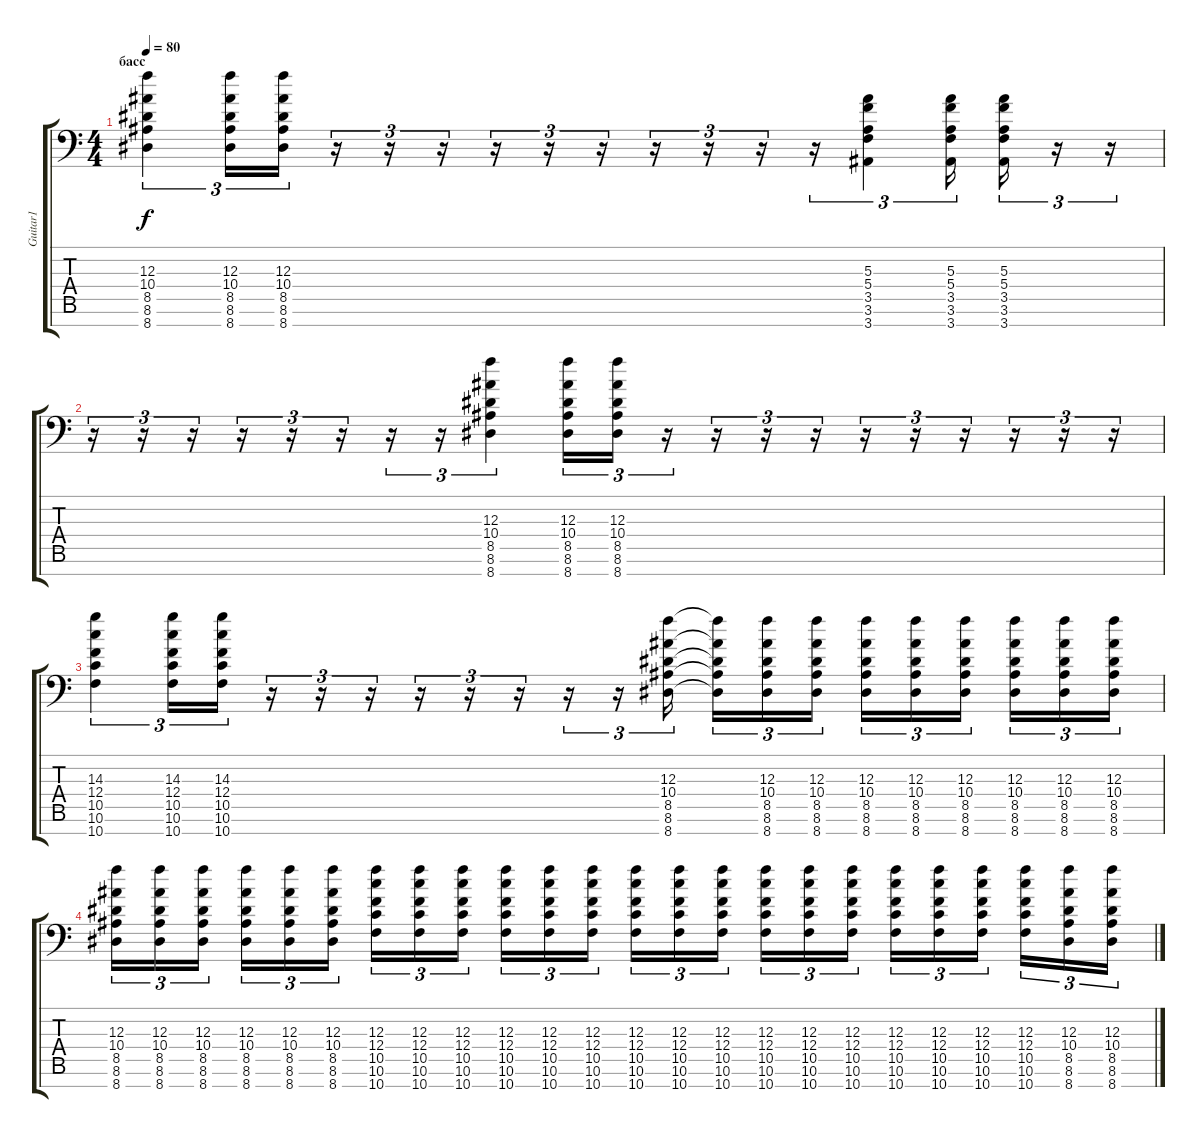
\track ("Guitar1" "Guitar1") {instrument distortionguitar}
\staff {score tabs}
\tuning (D4 A3 F3 C3 G2 D2 G1) {hide}
\ts (4 4)
\section ("" "басс")
\tempo 80
\clef f4
\ks c
(12.3 10.4 8.5 8.6 8.7).4{tu (3 2) dy f} (12.3 10.4 8.5 8.6 8.7).16{tu (3 2)} (12.3 10.4 8.5 8.6 8.7).16{tu (3 2)} r.16{tu (3 2)} r.16{tu (3 2)} r.16{tu (3 2)} r.16{tu (3 2)} r.16{tu (3 2)} r.16{tu (3 2)} r.16{tu (3 2)} r.16{tu (3 2)} r.16{tu (3 2)} r.16{tu (3 2)} (5.3 5.4 3.5 3.6 3.7).4{tu (3 2)} (5.3 5.4 3.5 3.6 3.7).16{tu (3 2)} (5.3 5.4 3.5 3.6 3.7).16{tu (3 2)} r.16{tu (3 2)} r.16{tu (3 2)} |
r.16{tu (3 2)} r.16{tu (3 2)} r.16{tu (3 2)} r.16{tu (3 2)} r.16{tu (3 2)} r.16{tu (3 2)} r.16{tu (3 2)} r.16{tu (3 2)} (12.3 10.4 8.5 8.6 8.7).4{tu (3 2)} (12.3 10.4 8.5 8.6 8.7).16{tu (3 2)} (12.3 10.4 8.5 8.6 8.7).16{tu (3 2)} r.16{tu (3 2)} r.16{tu (3 2)} r.16{tu (3 2)} r.16{tu (3 2)} r.16{tu (3 2)} r.16{tu (3 2)} r.16{tu (3 2)} r.16{tu (3 2)} r.16{tu (3 2)} r.16{tu (3 2)} |
(14.3 12.4 10.5 10.6 10.7).4{tu (3 2)} (14.3 12.4 10.5 10.6 10.7).16{tu (3 2)} (14.3 12.4 10.5 10.6 10.7).16{tu (3 2)} r.16{tu (3 2)} r.16{tu (3 2)} r.16{tu (3 2)} r.16{tu (3 2)} r.16{tu (3 2)} r.16{tu (3 2)} r.16{tu (3 2)} r.16{tu (3 2)} (12.3 10.4 8.5 8.6 8.7).16{tu (3 2) beam splitsecondary} (12.3{t} 10.4{t} 8.5{t} 8.6{t} 8.7{t}).16{tu (3 2)} (12.3 10.4 8.5 8.6 8.7).16{tu (3 2)} (12.3 10.4 8.5 8.6 8.7).16{tu (3 2)} (12.3 10.4 8.5 8.6 8.7).16{tu (3 2)} (12.3 10.4 8.5 8.6 8.7).16{tu (3 2)} (12.3 10.4 8.5 8.6 8.7).16{tu (3 2) beam splitsecondary} (12.3 10.4 8.5 8.6 8.7).16{tu (3 2)} (12.3 10.4 8.5 8.6 8.7).16{tu (3 2)} (12.3 10.4 8.5 8.6 8.7).16{tu (3 2)} |
(12.3 10.4 8.5 8.6 8.7).16{tu (3 2)} (12.3 10.4 8.5 8.6 8.7).16{tu (3 2)} (12.3 10.4 8.5 8.6 8.7).16{tu (3 2) beam splitsecondary} (12.3 10.4 8.5 8.6 8.7).16{tu (3 2)} (12.3 10.4 8.5 8.6 8.7).16{tu (3 2)} (12.3 10.4 8.5 8.6 8.7).16{tu (3 2)} (12.3 12.4 10.5 10.6 10.7).16{tu (3 2)} (12.3 12.4 10.5 10.6 10.7).16{tu (3 2)} (12.3 12.4 10.5 10.6 10.7).16{tu (3 2) beam splitsecondary} (12.3 12.4 10.5 10.6 10.7).16{tu (3 2)} (12.3 12.4 10.5 10.6 10.7).16{tu (3 2)} (12.3 12.4 10.5 10.6 10.7).16{tu (3 2)} (12.3 12.4 10.5 10.6 10.7).16{tu (3 2)} (12.3 12.4 10.5 10.6 10.7).16{tu (3 2)} (12.3 12.4 10.5 10.6 10.7).16{tu (3 2) beam splitsecondary} (12.3 12.4 10.5 10.6 10.7).16{tu (3 2)} (12.3 12.4 10.5 10.6 10.7).16{tu (3 2)} (12.3 12.4 10.5 10.6 10.7).16{tu (3 2)} (12.3 12.4 10.5 10.6 10.7).16{tu (3 2)} (12.3 12.4 10.5 10.6 10.7).16{tu (3 2)} (12.3 12.4 10.5 10.6 10.7).16{tu (3 2) beam splitsecondary} (12.3 12.4 10.5 10.6 10.7).16{tu (3 2)} (12.3 10.4 8.5 8.6 8.7).16{tu (3 2)} (12.3 10.4 8.5 8.6 8.7).16{tu (3 2)}
